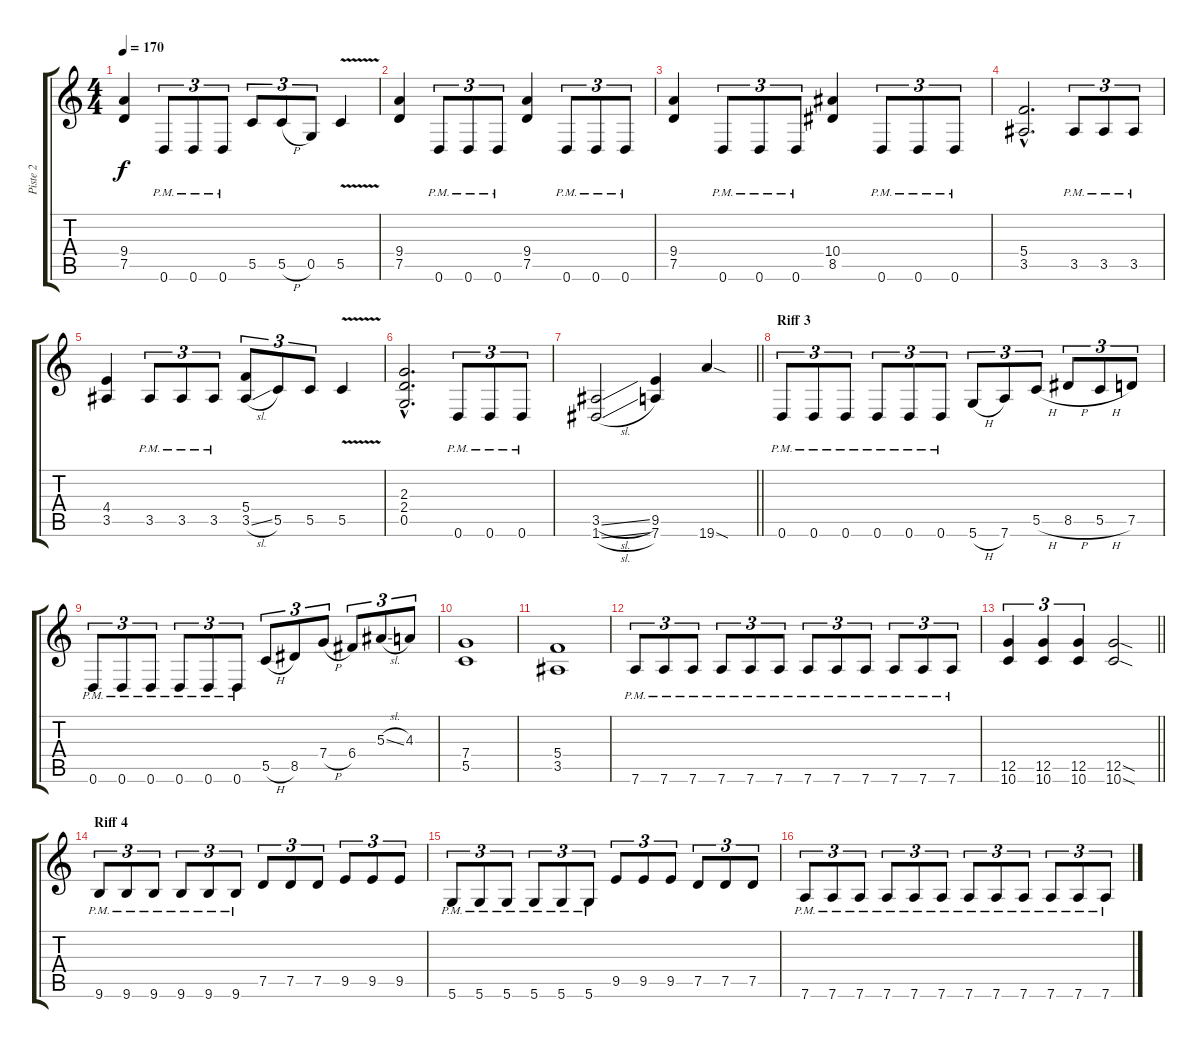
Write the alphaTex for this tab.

\track ("Piste 2" "Piste 2") {instrument distortionguitar}
\staff {score tabs}
\tuning (D4 A3 F3 C3 G2 D2) {hide}
\ts (4 4)
\tempo 170
\clef g2
\ks c
(9.4 7.5).4{dy f} 0.6{pm}.8{tu (3 2)} 0.6{pm}.8{tu (3 2)} 0.6{pm}.8{tu (3 2)} 5.5.8{tu (3 2)} 5.5{h}.8{tu (3 2)} 0.5.8{tu (3 2)} 5.5{v}.4 |
(9.4 7.5).4 0.6{pm}.8{tu (3 2)} 0.6{pm}.8{tu (3 2)} 0.6{pm}.8{tu (3 2)} (9.4 7.5).4 0.6{pm}.8{tu (3 2)} 0.6{pm}.8{tu (3 2)} 0.6{pm}.8{tu (3 2)} |
(9.4 7.5).4 0.6{pm}.8{tu (3 2)} 0.6{pm}.8{tu (3 2)} 0.6{pm}.8{tu (3 2)} (10.4 8.5).4 0.6{pm}.8{tu (3 2)} 0.6{pm}.8{tu (3 2)} 0.6{pm}.8{tu (3 2)} |
(5.4{hac} 3.5{hac}).2{d} 3.5{pm}.8{tu (3 2)} 3.5{pm}.8{tu (3 2)} 3.5{pm}.8{tu (3 2)} |
(4.4 3.5).4 3.5{pm}.8{tu (3 2)} 3.5{pm}.8{tu (3 2)} 3.5{pm}.8{tu (3 2)} (5.4 3.5{sl}).8{tu (3 2)} 5.5.8{tu (3 2)} 5.5.8{tu (3 2)} 5.5{v}.4 |
(2.3{hac} 2.4{hac} 0.5{hac}).2{d} 0.6{pm}.8{tu (3 2)} 0.6{pm}.8{tu (3 2)} 0.6{pm}.8{tu (3 2)} |
\barLineRight lightlight
(3.5{sl} 1.6{sl}).2 (9.5 7.6).4 19.6{sod}.4 |
\section ("" "Riff 3")
0.6{pm}.8{tu (3 2)} 0.6{pm}.8{tu (3 2)} 0.6{pm}.8{tu (3 2)} 0.6{pm}.8{tu (3 2)} 0.6{pm}.8{tu (3 2)} 0.6{pm}.8{tu (3 2)} 5.6{h}.8{tu (3 2)} 7.6.8{tu (3 2)} 5.5{h}.8{tu (3 2)} 8.5{h}.8{tu (3 2)} 5.5{h}.8{tu (3 2)} 7.5.8{tu (3 2)} |
0.6{pm}.8{tu (3 2)} 0.6{pm}.8{tu (3 2)} 0.6{pm}.8{tu (3 2)} 0.6{pm}.8{tu (3 2)} 0.6{pm}.8{tu (3 2)} 0.6{pm}.8{tu (3 2)} 5.5{h}.8{tu (3 2)} 8.5.8{tu (3 2)} 7.4{h}.8{tu (3 2)} 6.4.8{tu (3 2)} 5.3{sl}.8{tu (3 2)} 4.3.8{tu (3 2)} |
(7.4 5.5).1 |
(5.4 3.5).1 |
7.6{pm}.8{tu (3 2)} 7.6{pm}.8{tu (3 2)} 7.6{pm}.8{tu (3 2)} 7.6{pm}.8{tu (3 2)} 7.6{pm}.8{tu (3 2)} 7.6{pm}.8{tu (3 2)} 7.6{pm}.8{tu (3 2)} 7.6{pm}.8{tu (3 2)} 7.6{pm}.8{tu (3 2)} 7.6{pm}.8{tu (3 2)} 7.6{pm}.8{tu (3 2)} 7.6{pm}.8{tu (3 2)} |
\barLineRight lightlight
(12.5 10.6).4{tu (3 2)} (12.5 10.6).4{tu (3 2)} (12.5 10.6).4{tu (3 2)} (12.5{sod} 10.6{sod}).2 |
\section ("" "Riff 4")
9.6{pm}.8{tu (3 2)} 9.6{pm}.8{tu (3 2)} 9.6{pm}.8{tu (3 2)} 9.6{pm}.8{tu (3 2)} 9.6{pm}.8{tu (3 2)} 9.6{pm}.8{tu (3 2)} 7.5.8{tu (3 2)} 7.5.8{tu (3 2)} 7.5.8{tu (3 2)} 9.5.8{tu (3 2)} 9.5.8{tu (3 2)} 9.5.8{tu (3 2)} |
5.6{pm}.8{tu (3 2)} 5.6{pm}.8{tu (3 2)} 5.6{pm}.8{tu (3 2)} 5.6{pm}.8{tu (3 2)} 5.6{pm}.8{tu (3 2)} 5.6{pm}.8{tu (3 2)} 9.5.8{tu (3 2)} 9.5.8{tu (3 2)} 9.5.8{tu (3 2)} 7.5.8{tu (3 2)} 7.5.8{tu (3 2)} 7.5.8{tu (3 2)} |
7.6{pm}.8{tu (3 2)} 7.6{pm}.8{tu (3 2)} 7.6{pm}.8{tu (3 2)} 7.6{pm}.8{tu (3 2)} 7.6{pm}.8{tu (3 2)} 7.6{pm}.8{tu (3 2)} 7.6{pm}.8{tu (3 2)} 7.6{pm}.8{tu (3 2)} 7.6{pm}.8{tu (3 2)} 7.6{pm}.8{tu (3 2)} 7.6{pm}.8{tu (3 2)} 7.6{pm}.8{tu (3 2)}
